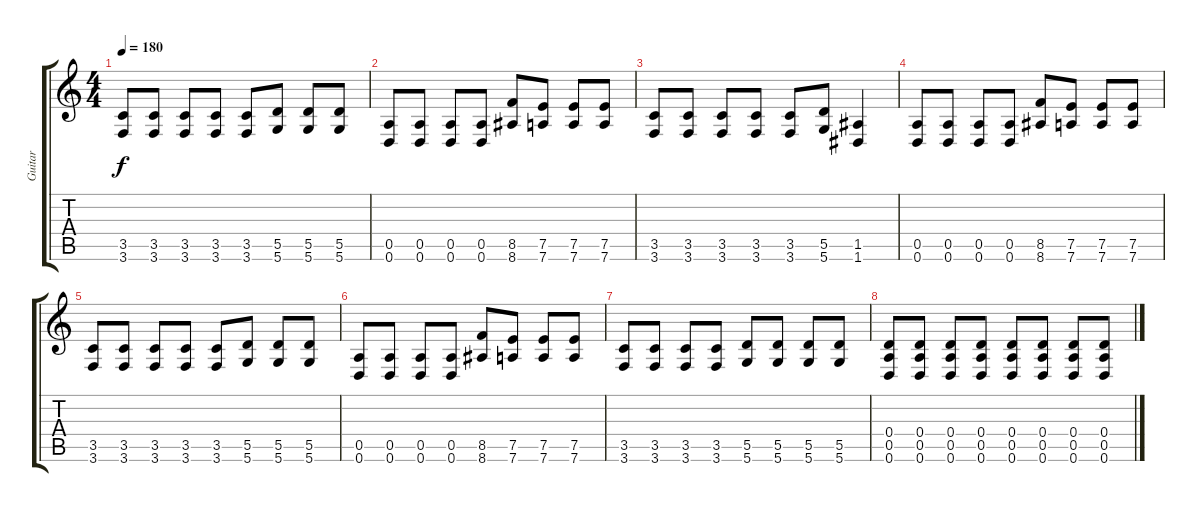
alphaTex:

\track ("Guitar" "Guitar") {instrument distortionguitar}
\staff {score tabs}
\tuning (E4 B3 G3 D3 A2 D2) {hide}
\ts (4 4)
\tempo 180
\clef g2
\ks c
(3.5 3.6).8{dy f} (3.5 3.6).8 (3.5 3.6).8 (3.5 3.6).8 (3.5 3.6).8 (5.5 5.6).8 (5.5 5.6).8 (5.5 5.6).8 |
(0.5 0.6).8 (0.5 0.6).8 (0.5 0.6).8 (0.5 0.6).8 (8.5 8.6).8 (7.5 7.6).8 (7.5 7.6).8 (7.5 7.6).8 |
(3.5 3.6).8 (3.5 3.6).8 (3.5 3.6).8 (3.5 3.6).8 (3.5 3.6).8 (5.5 5.6).8 (1.5 1.6).4 |
(0.5 0.6).8 (0.5 0.6).8 (0.5 0.6).8 (0.5 0.6).8 (8.5 8.6).8 (7.5 7.6).8 (7.5 7.6).8 (7.5 7.6).8 |
(3.5 3.6).8 (3.5 3.6).8 (3.5 3.6).8 (3.5 3.6).8 (3.5 3.6).8 (5.5 5.6).8 (5.5 5.6).8 (5.5 5.6).8 |
(0.5 0.6).8 (0.5 0.6).8 (0.5 0.6).8 (0.5 0.6).8 (8.5 8.6).8 (7.5 7.6).8 (7.5 7.6).8 (7.5 7.6).8 |
(3.5 3.6).8 (3.5 3.6).8 (3.5 3.6).8 (3.5 3.6).8 (5.5 5.6).8 (5.5 5.6).8 (5.5 5.6).8 (5.5 5.6).8 |
(0.4 0.5 0.6).8 (0.4 0.5 0.6).8 (0.4 0.5 0.6).8 (0.4 0.5 0.6).8 (0.4 0.5 0.6).8 (0.4 0.5 0.6).8 (0.4 0.5 0.6).8 (0.4 0.5 0.6).8
